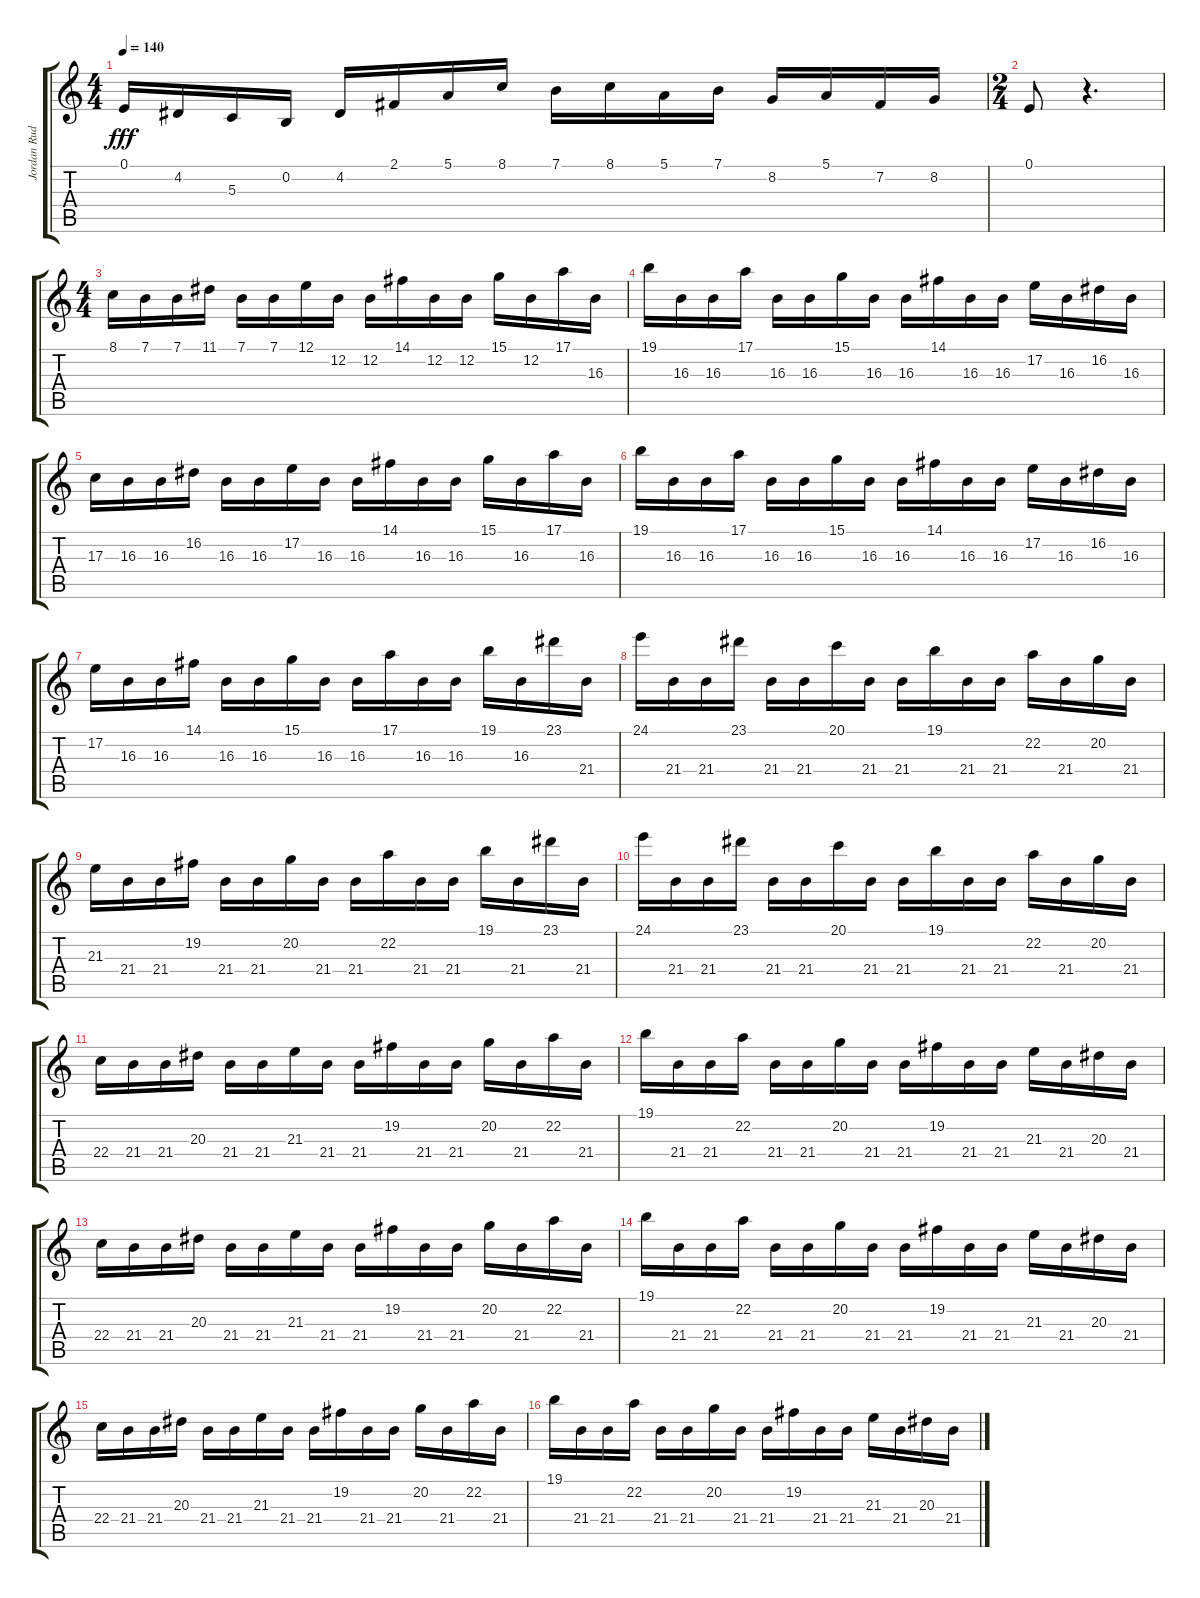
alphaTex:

\track ("Jordan Rudess Lead" "Jordan Rud") {instrument lead5charang}
\staff {score tabs}
\tuning (E4 B3 G3 D3 A2 E2) {hide}
\ts (4 4)
\tempo 140
\clef g2
\ks c
0.1.16{dy fff} 4.2.16 5.3.16 0.2.16 4.2.16 2.1.16 5.1.16 8.1.16 7.1.16 8.1.16 5.1.16 7.1.16 8.2.16 5.1.16 7.2.16 8.2.16 |
\ts (2 4)
0.1.8 r.4{d} |
\ts (4 4)
8.1.16 7.1.16 7.1.16 11.1.16 7.1.16 7.1.16 12.1.16 12.2.16 12.2.16 14.1.16 12.2.16 12.2.16 15.1.16 12.2.16 17.1.16 16.3.16 |
19.1.16 16.3.16 16.3.16 17.1.16 16.3.16 16.3.16 15.1.16 16.3.16 16.3.16 14.1.16 16.3.16 16.3.16 17.2.16 16.3.16 16.2.16 16.3.16 |
17.3.16 16.3.16 16.3.16 16.2.16 16.3.16 16.3.16 17.2.16 16.3.16 16.3.16 14.1.16 16.3.16 16.3.16 15.1.16 16.3.16 17.1.16 16.3.16 |
19.1.16 16.3.16 16.3.16 17.1.16 16.3.16 16.3.16 15.1.16 16.3.16 16.3.16 14.1.16 16.3.16 16.3.16 17.2.16 16.3.16 16.2.16 16.3.16 |
17.2.16 16.3.16 16.3.16 14.1.16 16.3.16 16.3.16 15.1.16 16.3.16 16.3.16 17.1.16 16.3.16 16.3.16 19.1.16 16.3.16 23.1.16 21.4.16 |
24.1.16 21.4.16 21.4.16 23.1.16 21.4.16 21.4.16 20.1.16 21.4.16 21.4.16 19.1.16 21.4.16 21.4.16 22.2.16 21.4.16 20.2.16 21.4.16 |
21.3.16 21.4.16 21.4.16 19.2.16 21.4.16 21.4.16 20.2.16 21.4.16 21.4.16 22.2.16 21.4.16 21.4.16 19.1.16 21.4.16 23.1.16 21.4.16 |
24.1.16 21.4.16 21.4.16 23.1.16 21.4.16 21.4.16 20.1.16 21.4.16 21.4.16 19.1.16 21.4.16 21.4.16 22.2.16 21.4.16 20.2.16 21.4.16 |
22.4.16 21.4.16 21.4.16 20.3.16 21.4.16 21.4.16 21.3.16 21.4.16 21.4.16 19.2.16 21.4.16 21.4.16 20.2.16 21.4.16 22.2.16 21.4.16 |
19.1.16 21.4.16 21.4.16 22.2.16 21.4.16 21.4.16 20.2.16 21.4.16 21.4.16 19.2.16 21.4.16 21.4.16 21.3.16 21.4.16 20.3.16 21.4.16 |
22.4.16 21.4.16 21.4.16 20.3.16 21.4.16 21.4.16 21.3.16 21.4.16 21.4.16 19.2.16 21.4.16 21.4.16 20.2.16 21.4.16 22.2.16 21.4.16 |
19.1.16 21.4.16 21.4.16 22.2.16 21.4.16 21.4.16 20.2.16 21.4.16 21.4.16 19.2.16 21.4.16 21.4.16 21.3.16 21.4.16 20.3.16 21.4.16 |
22.4.16 21.4.16 21.4.16 20.3.16 21.4.16 21.4.16 21.3.16 21.4.16 21.4.16 19.2.16 21.4.16 21.4.16 20.2.16 21.4.16 22.2.16 21.4.16 |
19.1.16 21.4.16 21.4.16 22.2.16 21.4.16 21.4.16 20.2.16 21.4.16 21.4.16 19.2.16 21.4.16 21.4.16 21.3.16 21.4.16 20.3.16 21.4.16
